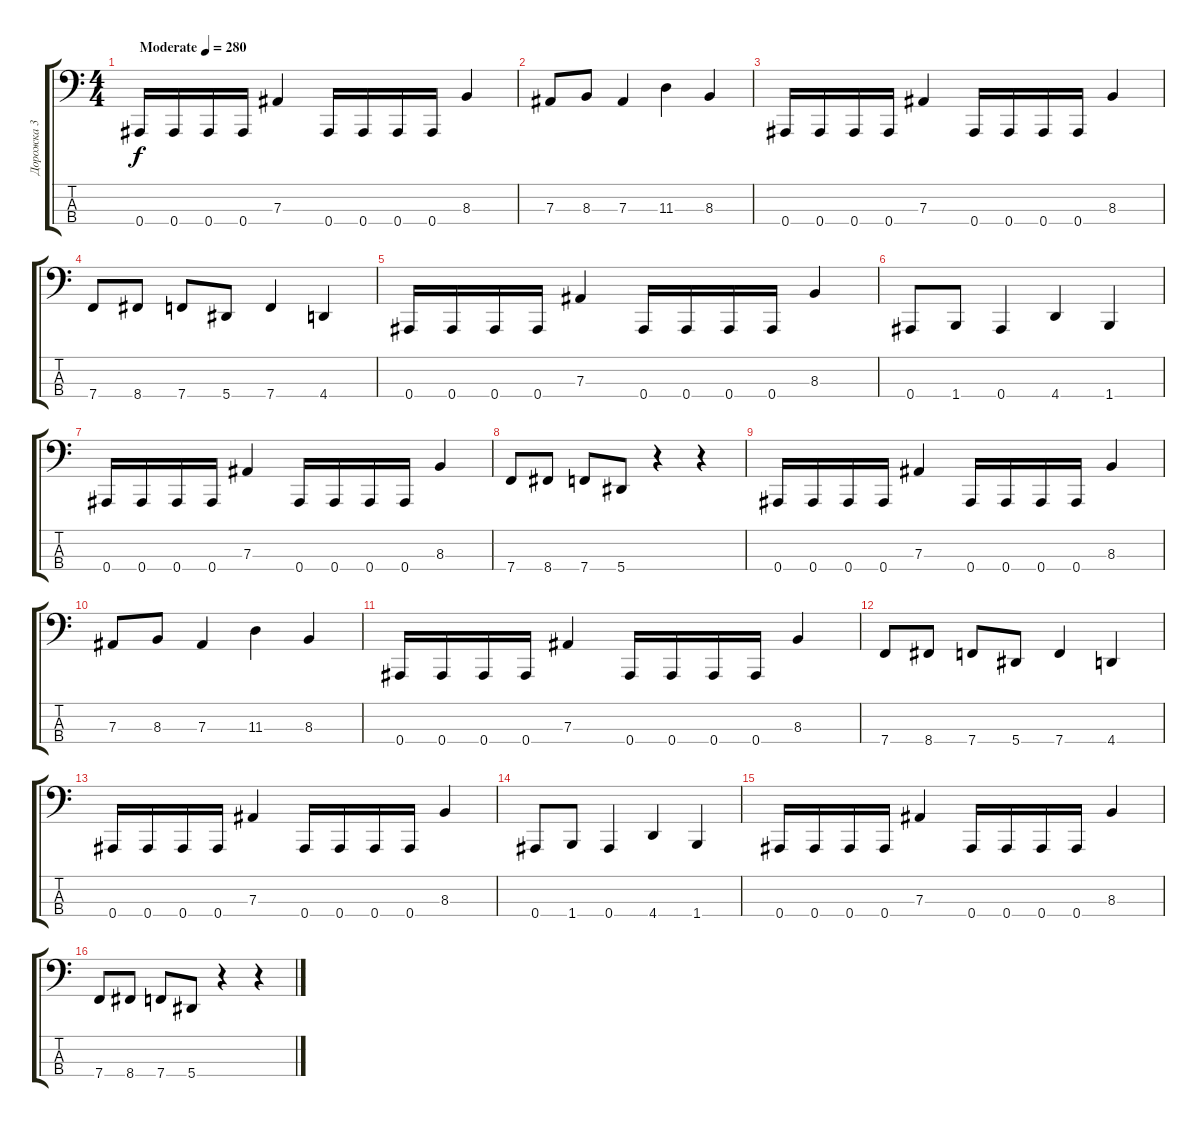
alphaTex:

\track ("Дорожка 3" "Дорожка 3") {instrument electricbassfinger}
\staff {score tabs}
\tuning (Db2 Ab1 Eb1 Bb0) {hide}
\ts (4 4)
\tempo (280 "Moderate")
\clef f4
\ks c
0.4.16{dy f instrument electricbassfinger} 0.4.16 0.4.16 0.4.16 7.3.4 0.4.16 0.4.16 0.4.16 0.4.16 8.3.4 |
7.3.8 8.3.8 7.3.4 11.3.4 8.3.4 |
0.4.16 0.4.16 0.4.16 0.4.16 7.3.4 0.4.16 0.4.16 0.4.16 0.4.16 8.3.4 |
7.4.8 8.4.8 7.4.8 5.4.8 7.4.4 4.4.4 |
0.4.16 0.4.16 0.4.16 0.4.16 7.3.4 0.4.16 0.4.16 0.4.16 0.4.16 8.3.4 |
0.4.8 1.4.8 0.4.4 4.4.4 1.4.4 |
0.4.16 0.4.16 0.4.16 0.4.16 7.3.4 0.4.16 0.4.16 0.4.16 0.4.16 8.3.4 |
7.4.8 8.4.8 7.4.8 5.4.8 r.4 r.4 |
0.4.16 0.4.16 0.4.16 0.4.16 7.3.4 0.4.16 0.4.16 0.4.16 0.4.16 8.3.4 |
7.3.8 8.3.8 7.3.4 11.3.4 8.3.4 |
0.4.16 0.4.16 0.4.16 0.4.16 7.3.4 0.4.16 0.4.16 0.4.16 0.4.16 8.3.4 |
7.4.8 8.4.8 7.4.8 5.4.8 7.4.4 4.4.4 |
0.4.16 0.4.16 0.4.16 0.4.16 7.3.4 0.4.16 0.4.16 0.4.16 0.4.16 8.3.4 |
0.4.8 1.4.8 0.4.4 4.4.4 1.4.4 |
0.4.16 0.4.16 0.4.16 0.4.16 7.3.4 0.4.16 0.4.16 0.4.16 0.4.16 8.3.4 |
7.4.8 8.4.8 7.4.8 5.4.8 r.4 r.4
